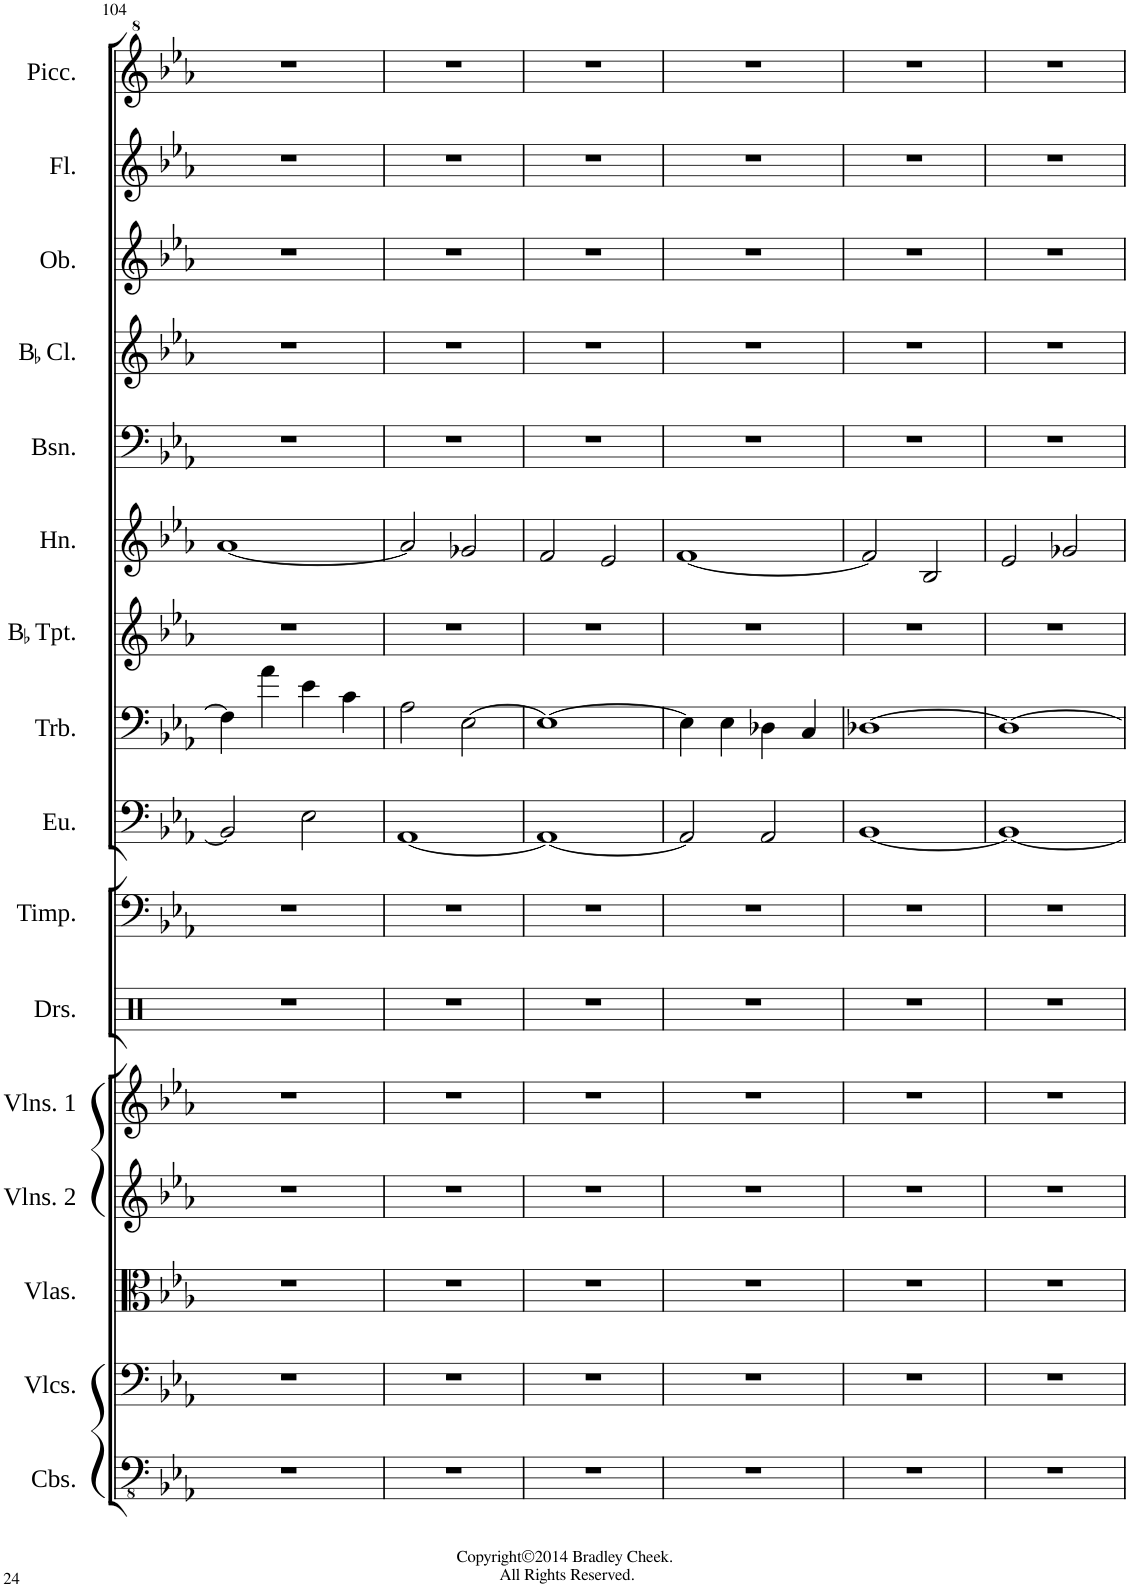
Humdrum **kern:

**kern	**kern	**kern	**kern	**kern	**kern	**kern	**kern	**kern	**kern	**kern	**kern	**kern	**kern	**kern	**kern
*part16	*part15	*part14	*part13	*part12	*part11	*part10	*part9	*part8	*part7	*part6	*part5	*part4	*part3	*part2	*part1
*staff16	*staff15	*staff14	*staff13	*staff12	*staff11	*staff10	*staff9	*staff8	*staff7	*staff6	*staff5	*staff4	*staff3	*staff2	*staff1
*I"Contrabasses	*I"Violoncellos	*I"Violas	*I"Violins 2	*I"Violins 1	*I"Drumset	*I"Timpani	*I"Euphonium	*I"Trombone	*I"BaccidentalFlat Trumpet	*I"Horn	*I"Bassoon	*I"BaccidentalFlat Clarinet	*I"Oboe	*I"Flute	*I"Piccolo
*I'Cbs.	*I'Vlcs.	*I'Vlas.	*I'Vlns. 2	*I'Vlns. 1	*I'Drs.	*I'Timp.	*I'Eu.	*I'Trb.	*I'BaccidentalFlat Tpt.	*I'Hn.	*I'Bsn.	*I'BaccidentalFlat Cl.	*I'Ob.	*I'Fl.	*I'Picc.
!!LO:PB:g=z
*clefFv4	*clefF4	*clefC3	*clefG2	*clefG2	*clefX	*clefF4	*clefF4	*clefF4	*clefG2	*clefG2	*clefF4	*clefG2	*clefG2	*clefG2	*clefG^2
*	*	*	*	*	*	*	*	*	*ITrd1c2	*ITrd4c7	*	*ITrd1c2	*	*	*ITrd-7c-12
*k[b-e-a-]	*k[b-e-a-]	*k[b-e-a-]	*k[b-e-a-]	*k[b-e-a-]	*k[]	*k[b-e-a-]	*k[b-e-a-]	*k[b-e-a-]	*k[b-e-a-]	*k[b-e-a-]	*k[b-e-a-]	*k[b-e-a-]	*k[b-e-a-]	*k[b-e-a-]	*k[b-e-a-]
*M4/4	*M4/4	*M4/4	*M4/4	*M4/4	*M4/4	*M4/4	*M4/4	*M4/4	*M4/4	*M4/4	*M4/4	*M4/4	*M4/4	*M4/4	*M4/4
=104	=104	=104	=104	=104	=104	=104	=104	=104	=104	=104	=104	=104	=104	=104	=104
1r	1r	1r	1r	1r	1r	1r	2BB-/]	4F\]	1r	[1a-	1r	1r	1r	1r	1r
.	.	.	.	.	.	.	.	4a-\	.	.	.	.	.	.	.
.	.	.	.	.	.	.	2E-\	4e-\	.	.	.	.	.	.	.
.	.	.	.	.	.	.	.	4c\	.	.	.	.	.	.	.
=105	=105	=105	=105	=105	=105	=105	=105	=105	=105	=105	=105	=105	=105	=105	=105
1r	1r	1r	1r	1r	1r	1r	[1AA-	2A-\	1r	2a-/]	1r	1r	1r	1r	1r
.	.	.	.	.	.	.	.	[2E-\	.	2g-X/	.	.	.	.	.
=106	=106	=106	=106	=106	=106	=106	=106	=106	=106	=106	=106	=106	=106	=106	=106
1r	1r	1r	1r	1r	1r	1r	1AA-_	1E-_	1r	2f/	1r	1r	1r	1r	1r
.	.	.	.	.	.	.	.	.	.	2e-/	.	.	.	.	.
=107	=107	=107	=107	=107	=107	=107	=107	=107	=107	=107	=107	=107	=107	=107	=107
1r	1r	1r	1r	1r	1r	1r	2AA-/]	4E-\]	1r	[1f	1r	1r	1r	1r	1r
.	.	.	.	.	.	.	.	4E-\	.	.	.	.	.	.	.
.	.	.	.	.	.	.	2AA-/	4D-X\	.	.	.	.	.	.	.
.	.	.	.	.	.	.	.	4C/	.	.	.	.	.	.	.
=108	=108	=108	=108	=108	=108	=108	=108	=108	=108	=108	=108	=108	=108	=108	=108
1r	1r	1r	1r	1r	1r	1r	[1BB-	[1D-X	1r	2f/]	1r	1r	1r	1r	1r
.	.	.	.	.	.	.	.	.	.	2B-/	.	.	.	.	.
=109	=109	=109	=109	=109	=109	=109	=109	=109	=109	=109	=109	=109	=109	=109	=109
1r	1r	1r	1r	1r	1r	1r	1BB-_	1D-_	1r	2e-/	1r	1r	1r	1r	1r
.	.	.	.	.	.	.	.	.	.	2g-X/	.	.	.	.	.
=	=	=	=	=	=	=	=	=	=	=	=	=	=	=	=
*-	*-	*-	*-	*-	*-	*-	*-	*-	*-	*-	*-	*-	*-	*-	*-
